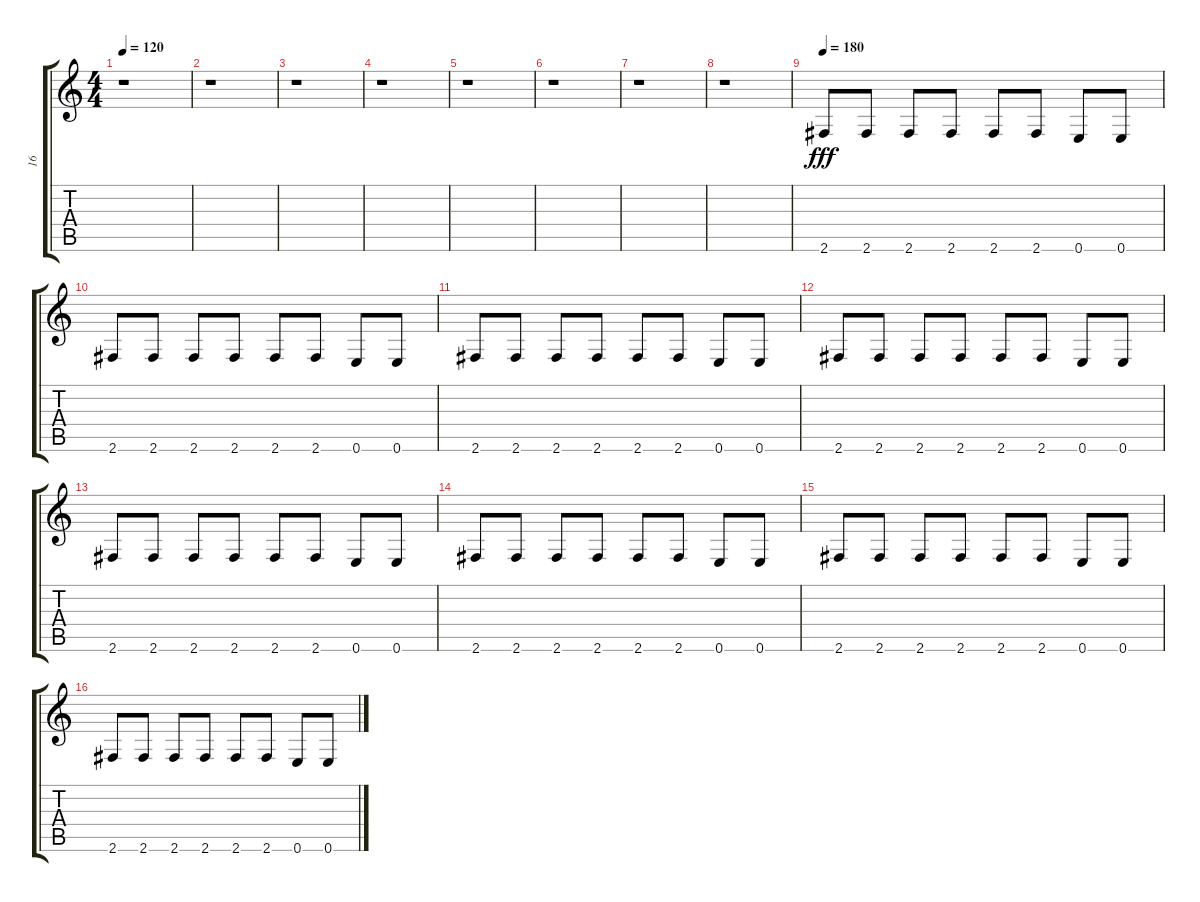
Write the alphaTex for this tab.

\track ("16" "16") {instrument synthbass1}
\staff {score tabs}
\tuning (E4 B3 G3 D3 A2 E2) {hide}
\ts (4 4)
\tempo 120
\clef g2
\ks c
r.1{dy fff} |
r.1 |
r.1 |
r.1 |
r.1 |
r.1 |
r.1 |
r.1 |
\tempo 180
2.6.8 2.6.8 2.6.8 2.6.8 2.6.8 2.6.8 0.6.8 0.6.8 |
2.6.8 2.6.8 2.6.8 2.6.8 2.6.8 2.6.8 0.6.8 0.6.8 |
2.6.8 2.6.8 2.6.8 2.6.8 2.6.8 2.6.8 0.6.8 0.6.8 |
2.6.8 2.6.8 2.6.8 2.6.8 2.6.8 2.6.8 0.6.8 0.6.8 |
2.6.8 2.6.8 2.6.8 2.6.8 2.6.8 2.6.8 0.6.8 0.6.8 |
2.6.8 2.6.8 2.6.8 2.6.8 2.6.8 2.6.8 0.6.8 0.6.8 |
2.6.8 2.6.8 2.6.8 2.6.8 2.6.8 2.6.8 0.6.8 0.6.8 |
2.6.8 2.6.8 2.6.8 2.6.8 2.6.8 2.6.8 0.6.8 0.6.8
